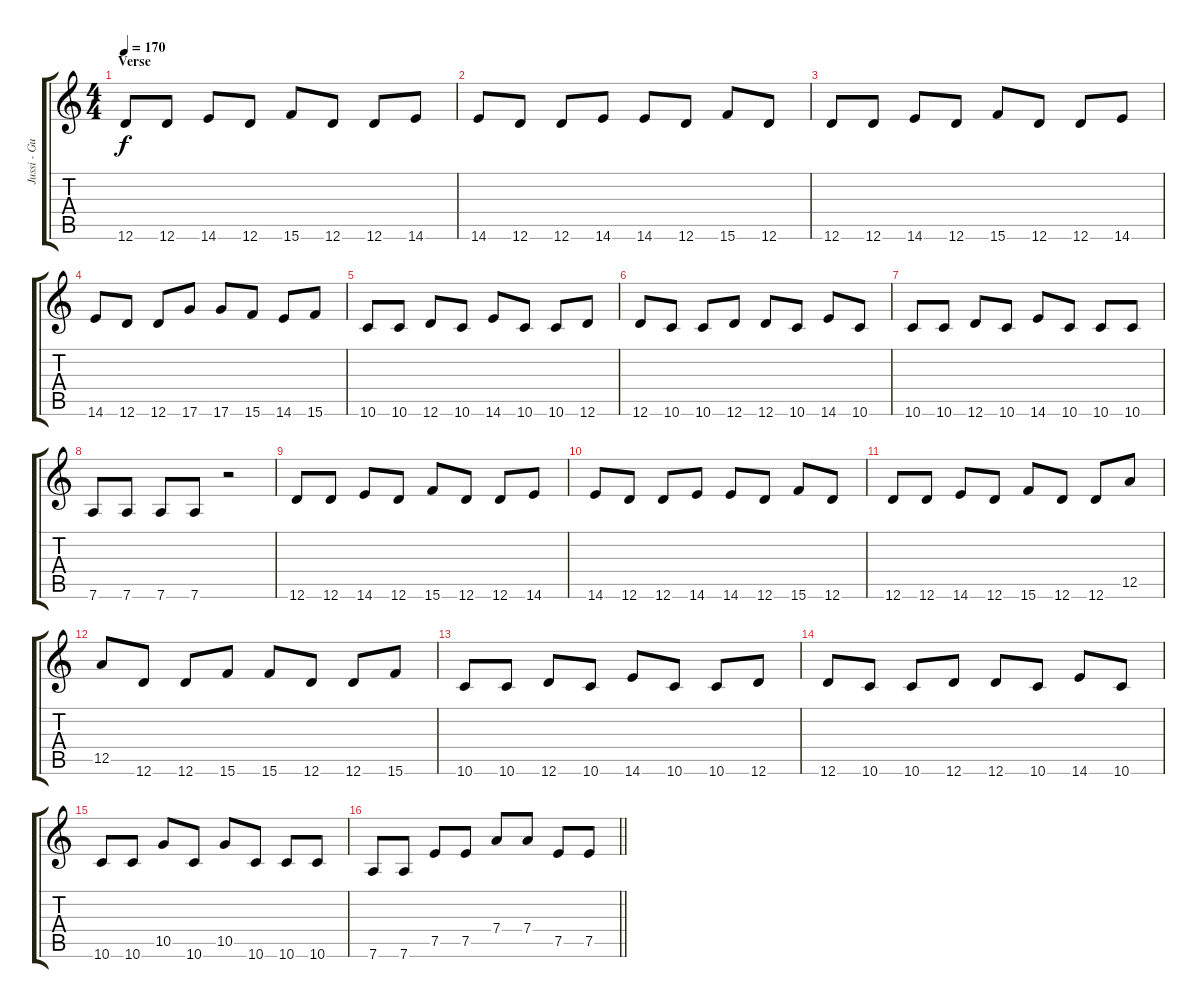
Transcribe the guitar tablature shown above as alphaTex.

\track ("Jussi - Guitar" "Jussi - Gu") {instrument overdrivenguitar}
\staff {score tabs}
\tuning (E4 B3 G3 D3 A2 D2) {hide}
\ts (4 4)
\section ("" "Verse")
\tempo 170
\clef g2
\ks c
12.6.8{dy f} 12.6.8 14.6.8 12.6.8 15.6.8 12.6.8 12.6.8 14.6.8 |
14.6.8 12.6.8 12.6.8 14.6.8 14.6.8 12.6.8 15.6.8 12.6.8 |
12.6.8 12.6.8 14.6.8 12.6.8 15.6.8 12.6.8 12.6.8 14.6.8 |
14.6.8 12.6.8 12.6.8 17.6.8 17.6.8 15.6.8 14.6.8 15.6.8 |
10.6.8 10.6.8 12.6.8 10.6.8 14.6.8 10.6.8 10.6.8 12.6.8 |
12.6.8 10.6.8 10.6.8 12.6.8 12.6.8 10.6.8 14.6.8 10.6.8 |
10.6.8 10.6.8 12.6.8 10.6.8 14.6.8 10.6.8 10.6.8 10.6.8 |
7.6.8 7.6.8 7.6.8 7.6.8 r.2 |
12.6.8 12.6.8 14.6.8 12.6.8 15.6.8 12.6.8 12.6.8 14.6.8 |
14.6.8 12.6.8 12.6.8 14.6.8 14.6.8 12.6.8 15.6.8 12.6.8 |
12.6.8 12.6.8 14.6.8 12.6.8 15.6.8 12.6.8 12.6.8 12.5.8 |
12.5.8 12.6.8 12.6.8 15.6.8 15.6.8 12.6.8 12.6.8 15.6.8 |
10.6.8 10.6.8 12.6.8 10.6.8 14.6.8 10.6.8 10.6.8 12.6.8 |
12.6.8 10.6.8 10.6.8 12.6.8 12.6.8 10.6.8 14.6.8 10.6.8 |
10.6.8 10.6.8 10.5.8 10.6.8 10.5.8 10.6.8 10.6.8 10.6.8 |
\barLineRight lightlight
7.6.8 7.6.8 7.5.8 7.5.8 7.4.8 7.4.8 7.5.8 7.5.8
